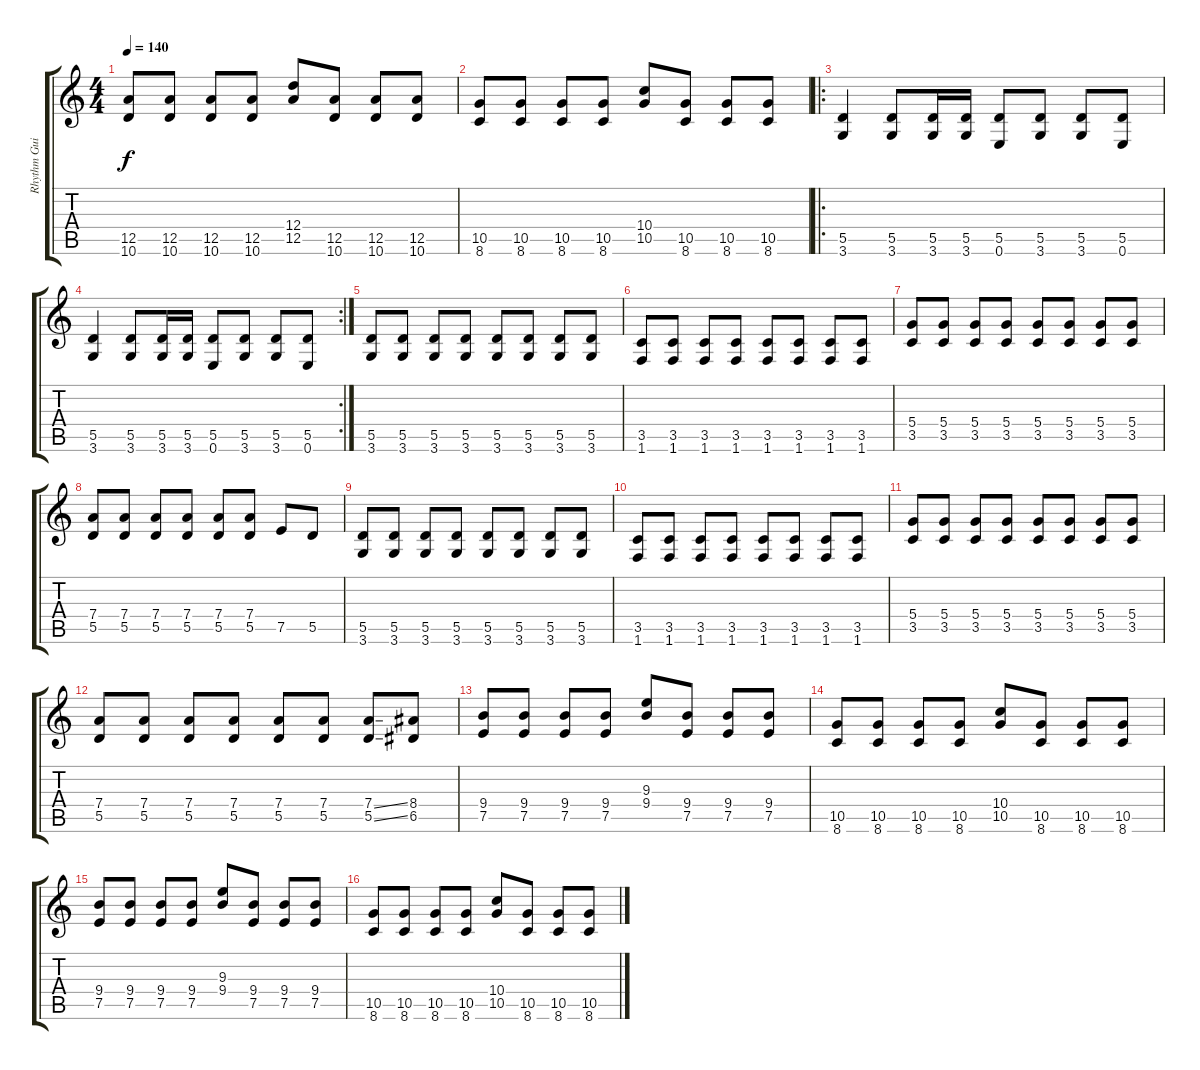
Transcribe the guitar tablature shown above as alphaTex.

\track ("Rhythm Guitar" "Rhythm Gui") {instrument overdrivenguitar}
\staff {score tabs}
\tuning (E4 B3 G3 D3 A2 E2) {hide}
\ts (4 4)
\tempo 140
\clef g2
\ks c
(12.5 10.6).8{dy f} (12.5 10.6).8 (12.5 10.6).8 (12.5 10.6).8 (12.4 12.5).8 (12.5 10.6).8 (12.5 10.6).8 (12.5 10.6).8 |
(10.5 8.6).8 (10.5 8.6).8 (10.5 8.6).8 (10.5 8.6).8 (10.4 10.5).8 (10.5 8.6).8 (10.5 8.6).8 (10.5 8.6).8 |
\ro
(5.5 3.6).4 (5.5 3.6).8 (5.5 3.6).16 (5.5 3.6).16 (5.5 0.6).8 (5.5 3.6).8 (5.5 3.6).8 (5.5 0.6).8 |
\rc 2
(5.5 3.6).4 (5.5 3.6).8 (5.5 3.6).16 (5.5 3.6).16 (5.5 0.6).8 (5.5 3.6).8 (5.5 3.6).8 (5.5 0.6).8 |
(5.5 3.6).8 (5.5 3.6).8 (5.5 3.6).8 (5.5 3.6).8 (5.5 3.6).8 (5.5 3.6).8 (5.5 3.6).8 (5.5 3.6).8 |
(3.5 1.6).8 (3.5 1.6).8 (3.5 1.6).8 (3.5 1.6).8 (3.5 1.6).8 (3.5 1.6).8 (3.5 1.6).8 (3.5 1.6).8 |
(5.4 3.5).8 (5.4 3.5).8 (5.4 3.5).8 (5.4 3.5).8 (5.4 3.5).8 (5.4 3.5).8 (5.4 3.5).8 (5.4 3.5).8 |
(7.4 5.5).8 (7.4 5.5).8 (7.4 5.5).8 (7.4 5.5).8 (7.4 5.5).8 (7.4 5.5).8 7.5.8 5.5.8 |
(5.5 3.6).8 (5.5 3.6).8 (5.5 3.6).8 (5.5 3.6).8 (5.5 3.6).8 (5.5 3.6).8 (5.5 3.6).8 (5.5 3.6).8 |
(3.5 1.6).8 (3.5 1.6).8 (3.5 1.6).8 (3.5 1.6).8 (3.5 1.6).8 (3.5 1.6).8 (3.5 1.6).8 (3.5 1.6).8 |
(5.4 3.5).8 (5.4 3.5).8 (5.4 3.5).8 (5.4 3.5).8 (5.4 3.5).8 (5.4 3.5).8 (5.4 3.5).8 (5.4 3.5).8 |
(7.4 5.5).8 (7.4 5.5).8 (7.4 5.5).8 (7.4 5.5).8 (7.4 5.5).8 (7.4 5.5).8 (7.4{ss} 5.5{ss}).8 (8.4 6.5).8 |
(9.4 7.5).8 (9.4 7.5).8 (9.4 7.5).8 (9.4 7.5).8 (9.3 9.4).8 (9.4 7.5).8 (9.4 7.5).8 (9.4 7.5).8 |
(10.5 8.6).8 (10.5 8.6).8 (10.5 8.6).8 (10.5 8.6).8 (10.4 10.5).8 (10.5 8.6).8 (10.5 8.6).8 (10.5 8.6).8 |
(9.4 7.5).8 (9.4 7.5).8 (9.4 7.5).8 (9.4 7.5).8 (9.3 9.4).8 (9.4 7.5).8 (9.4 7.5).8 (9.4 7.5).8 |
(10.5 8.6).8 (10.5 8.6).8 (10.5 8.6).8 (10.5 8.6).8 (10.4 10.5).8 (10.5 8.6).8 (10.5 8.6).8 (10.5 8.6).8
